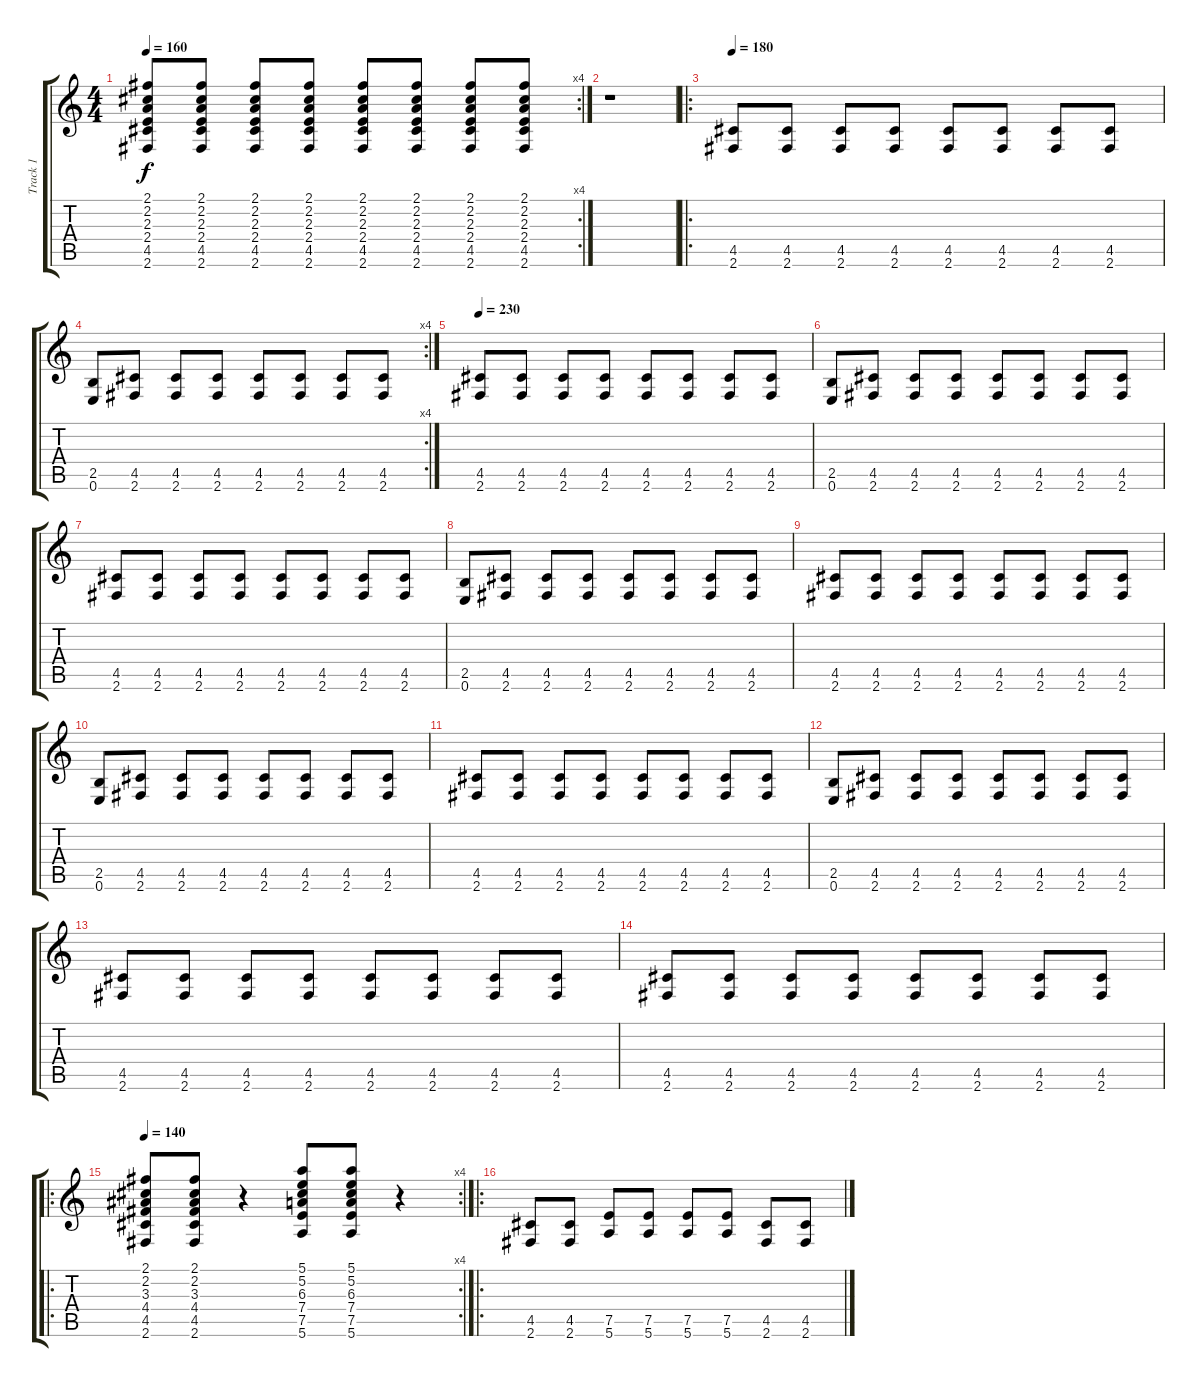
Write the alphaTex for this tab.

\track ("Track 1" "Track 1") {instrument acousticguitarnylon}
\staff {score tabs}
\tuning (E4 B3 G3 D3 A2 E2) {hide}
\rc 4
\ts (4 4)
\tempo 160
\clef g2
\ks c
(2.1 2.2 2.3 2.4 4.5 2.6).8{dy f} (2.1 2.2 2.3 2.4 4.5 2.6).8 (2.1 2.2 2.3 2.4 4.5 2.6).8 (2.1 2.2 2.3 2.4 4.5 2.6).8 (2.1 2.2 2.3 2.4 4.5 2.6).8 (2.1 2.2 2.3 2.4 4.5 2.6).8 (2.1 2.2 2.3 2.4 4.5 2.6).8 (2.1 2.2 2.3 2.4 4.5 2.6).8 |
r.1 |
\ro
\tempo 180
(4.5 2.6).8{instrument distortionguitar} (4.5 2.6).8 (4.5 2.6).8 (4.5 2.6).8 (4.5 2.6).8 (4.5 2.6).8 (4.5 2.6).8 (4.5 2.6).8 |
\rc 4
(2.5 0.6).8 (4.5 2.6).8 (4.5 2.6).8 (4.5 2.6).8 (4.5 2.6).8 (4.5 2.6).8 (4.5 2.6).8 (4.5 2.6).8 |
\tempo 230
(4.5 2.6).8{instrument distortionguitar} (4.5 2.6).8 (4.5 2.6).8 (4.5 2.6).8 (4.5 2.6).8 (4.5 2.6).8 (4.5 2.6).8 (4.5 2.6).8 |
(2.5 0.6).8 (4.5 2.6).8 (4.5 2.6).8 (4.5 2.6).8 (4.5 2.6).8 (4.5 2.6).8 (4.5 2.6).8 (4.5 2.6).8 |
(4.5 2.6).8 (4.5 2.6).8 (4.5 2.6).8 (4.5 2.6).8 (4.5 2.6).8 (4.5 2.6).8 (4.5 2.6).8 (4.5 2.6).8 |
(2.5 0.6).8 (4.5 2.6).8 (4.5 2.6).8 (4.5 2.6).8 (4.5 2.6).8 (4.5 2.6).8 (4.5 2.6).8 (4.5 2.6).8 |
(4.5 2.6).8 (4.5 2.6).8 (4.5 2.6).8 (4.5 2.6).8 (4.5 2.6).8 (4.5 2.6).8 (4.5 2.6).8 (4.5 2.6).8 |
(2.5 0.6).8 (4.5 2.6).8 (4.5 2.6).8 (4.5 2.6).8 (4.5 2.6).8 (4.5 2.6).8 (4.5 2.6).8 (4.5 2.6).8 |
(4.5 2.6).8 (4.5 2.6).8 (4.5 2.6).8 (4.5 2.6).8 (4.5 2.6).8 (4.5 2.6).8 (4.5 2.6).8 (4.5 2.6).8 |
(2.5 0.6).8 (4.5 2.6).8 (4.5 2.6).8 (4.5 2.6).8 (4.5 2.6).8 (4.5 2.6).8 (4.5 2.6).8 (4.5 2.6).8 |
(4.5 2.6).8 (4.5 2.6).8 (4.5 2.6).8 (4.5 2.6).8 (4.5 2.6).8 (4.5 2.6).8 (4.5 2.6).8 (4.5 2.6).8 |
(4.5 2.6).8 (4.5 2.6).8 (4.5 2.6).8 (4.5 2.6).8 (4.5 2.6).8 (4.5 2.6).8 (4.5 2.6).8 (4.5 2.6).8 |
\ro
\rc 4
\tempo 140
(2.1 2.2 3.3 4.4 4.5 2.6).8 (2.1 2.2 3.3 4.4 4.5 2.6).8 r.4 (5.1 5.2 6.3 7.4 7.5 5.6).8 (5.1 5.2 6.3 7.4 7.5 5.6).8 r.4 |
\ro
(4.5 2.6).8 (4.5 2.6).8 (7.5 5.6).8 (7.5 5.6).8 (7.5 5.6).8 (7.5 5.6).8 (4.5 2.6).8 (4.5 2.6).8
